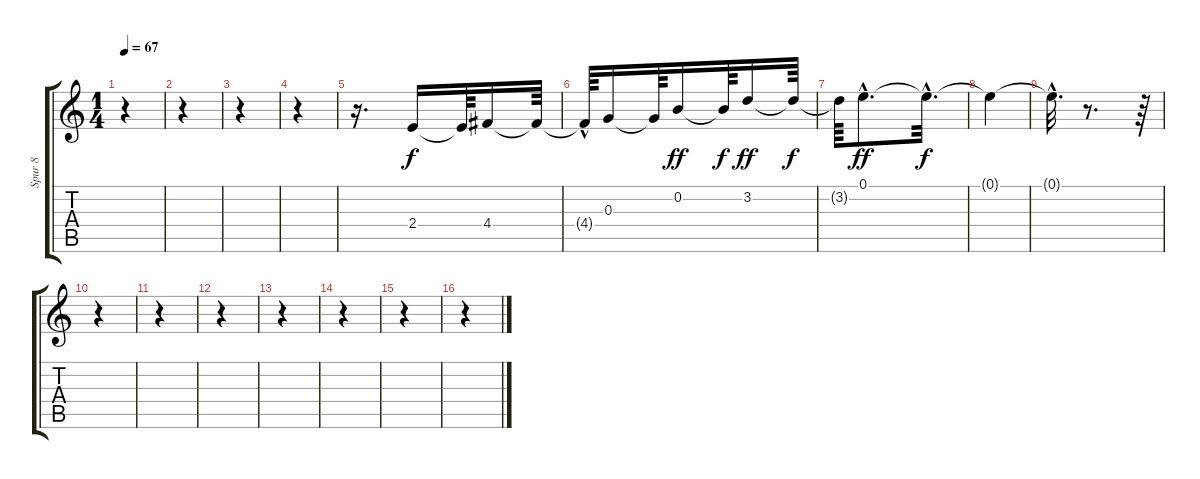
\track ("Spur 8" "Spur 8") {instrument acousticguitarnylon}
\staff {score tabs}
\tuning (E4 B3 G3 D3 A2 E2) {hide}
\ts (1 4)
\tempo 67
\clef g2
\ks c
r.4{dy f} |
r.4 |
r.4 |
r.4 |
r.16{d} 2.4.16{volume 15 balance 8} 2.4{t}.64 4.4.16 4.4{t}.64 |
4.4{hac t}.64 0.3.16 0.3{t}.64 0.2.16{dy ff} 0.2{t}.64{dy f} 3.2.16{dy ff} 3.2{t}.64{dy f} |
3.2{t}.64 0.1{hac}.8{d dy ff} 0.1{hac t}.32{d dy f} |
0.1{t}.4 |
0.1{hac t}.32{d} r.8{d} r.64 |
r.4 |
r.4 |
r.4 |
r.4 |
r.4 |
r.4 |
r.4
